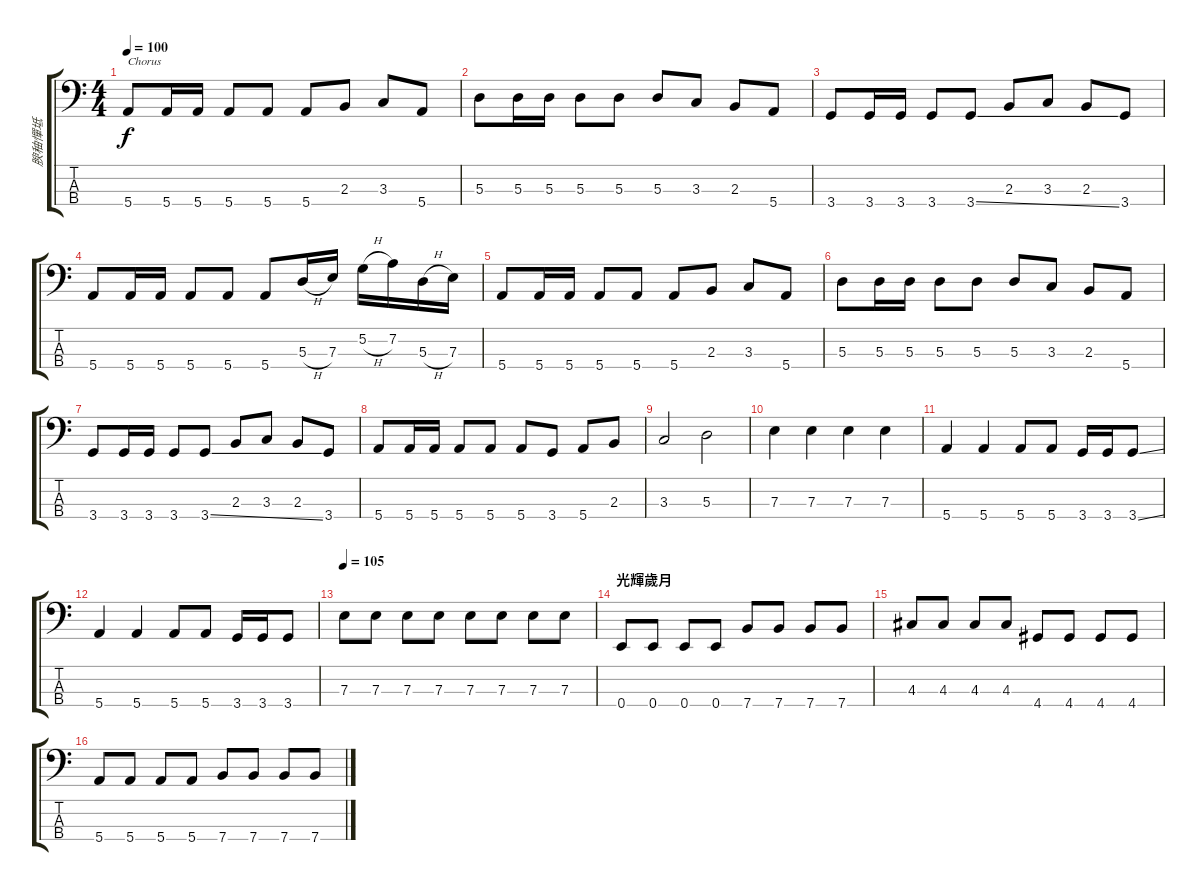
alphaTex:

\track ("腴秞憚坻" "腴秞憚坻") {instrument electricbassfinger}
\staff {score tabs}
\tuning (G2 D2 A1 E1) {hide}
\ts (4 4)
\tempo 100
\clef f4
\ks c
5.4.8{txt "Chorus" dy f} 5.4.16 5.4.16 5.4.8 5.4.8 5.4.8 2.3.8 3.3.8 5.4.8 |
5.3.8 5.3.16 5.3.16 5.3.8 5.3.8 5.3.8 3.3.8 2.3.8 5.4.8 |
3.4.8 3.4.16 3.4.16 3.4.8 3.4{ss}.8 2.3.8 3.3.8 2.3.8 3.4.8 |
5.4.8 5.4.16 5.4.16 5.4.8 5.4.8 5.4.8 5.3{h}.16 7.3.16 5.2{h}.16 7.2.16 5.3{h}.16 7.3.16 |
5.4.8 5.4.16 5.4.16 5.4.8 5.4.8 5.4.8 2.3.8 3.3.8 5.4.8 |
5.3.8 5.3.16 5.3.16 5.3.8 5.3.8 5.3.8 3.3.8 2.3.8 5.4.8 |
3.4.8 3.4.16 3.4.16 3.4.8 3.4{ss}.8 2.3.8 3.3.8 2.3.8 3.4.8 |
5.4.8 5.4.16 5.4.16 5.4.8 5.4.8 5.4.8 3.4.8 5.4.8 2.3.8 |
3.3.2 5.3.2 |
7.3.4 7.3.4 7.3.4 7.3.4 |
5.4.4 5.4.4 5.4.8 5.4.8 3.4.16 3.4.16 3.4{ss}.8 |
5.4.4 5.4.4 5.4.8 5.4.8 3.4.16 3.4.16 3.4.8 |
\tempo 105
7.3.8 7.3.8 7.3.8 7.3.8 7.3.8 7.3.8 7.3.8 7.3.8 |
\section ("" "光輝歲月  ")
0.4.8 0.4.8 0.4.8 0.4.8 7.4.8 7.4.8 7.4.8 7.4.8 |
4.3.8 4.3.8 4.3.8 4.3.8 4.4.8 4.4.8 4.4.8 4.4.8 |
5.4.8 5.4.8 5.4.8 5.4.8 7.4.8 7.4.8 7.4.8 7.4.8
